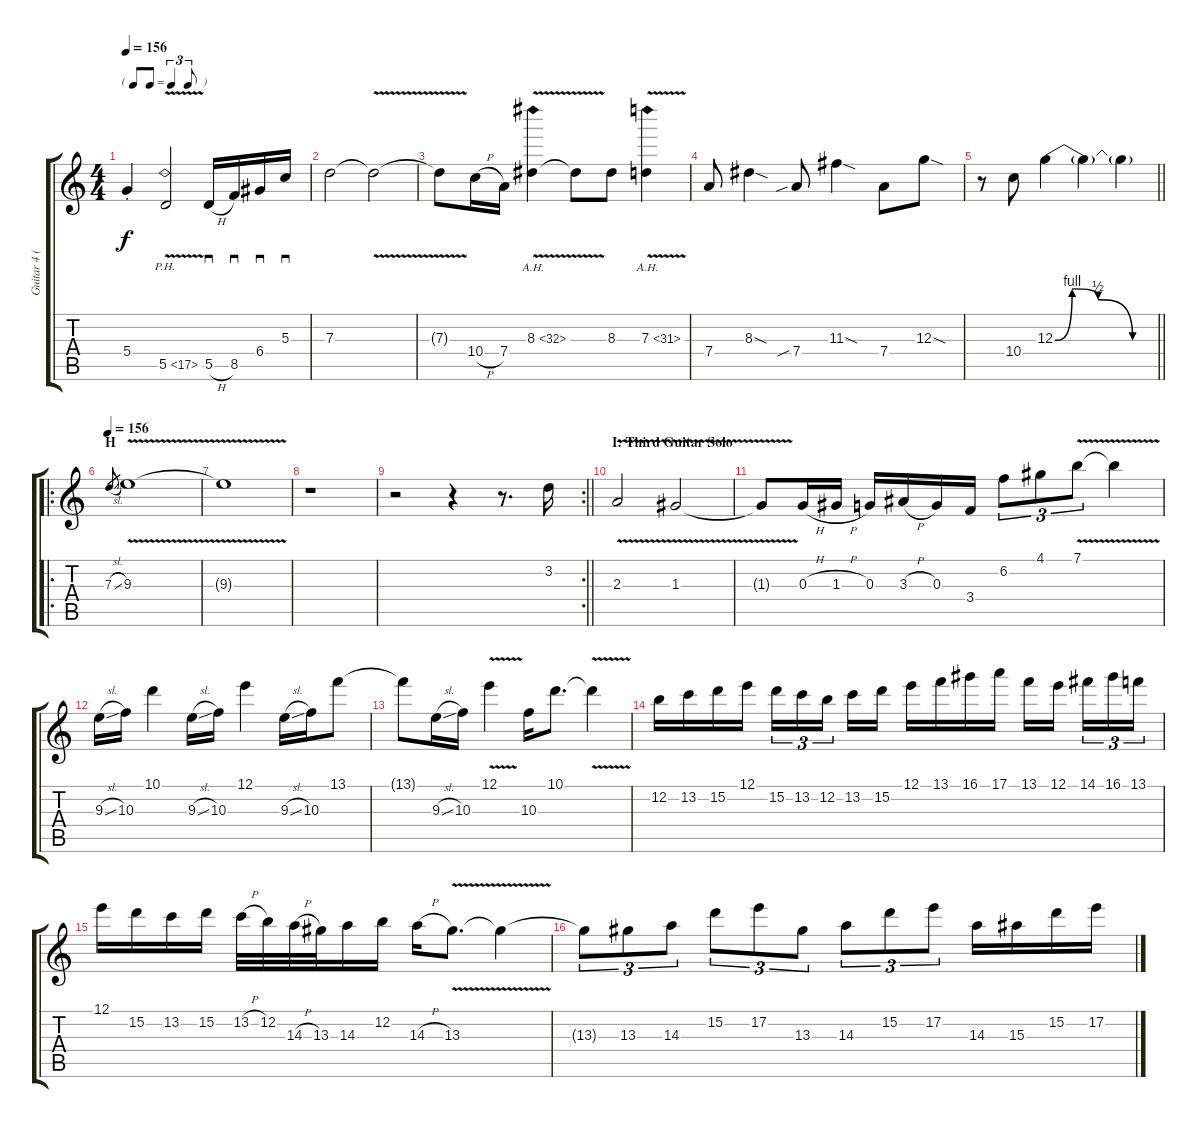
\track ("Guitar 4 (Solo Guitar 2)" "Guitar 4 (") {instrument distortionguitar}
\staff {score tabs}
\tuning (E4 B3 G3 D3 A2 D2) {hide}
\ts (4 4)
\tf triplet8th
\tempo 156
\clef g2
\ks c
5.4{st}.4{dy f} 5.5{ph 12 v}.2 5.5{h}.16{sd} 8.5.16{sd} 6.4.16{sd} 5.3.16{sd} |
7.3.2 7.3{v t}.2 |
7.3{t}.8 10.4{h}.16 7.4.16 8.3{ah 24 v}.4 8.3{t}.8 8.3.8 7.3{ah 24 v}.4 |
7.4.8 8.3{sod}.4 7.4{sib}.8 11.3{sod}.4 7.4.8 12.3{sod}.8 |
\barLineRight lightlight
r.8 10.4.8 12.3{be (custom 0 0 10 4 25 2 45 0 60 0)}.4 12.3{t}.4 12.3{t}.4 |
\ro
\section ("" "H")
\tempo 156
7.3{sl}.8{gr} 9.3{v}.1 |
9.3{t}.1{volume 0} |
r.1 |
\rc 2
\barLineRight lightlight
r.2 r.4 r.8{d} 3.2.16{volume 16} |
\section ("" "I: Third Guitar Solo")
2.3{v}.2 1.3{v}.2 |
1.3{t}.8 0.3{h}.16 1.3{h}.16 0.3.16 3.3{h}.16 0.3.16 3.4.16 6.2.8{tu (3 2)} 4.1.8{tu (3 2)} 7.1{v}.8{tu (3 2)} 7.1{t}.4 |
9.3{sl}.16 10.3.16 10.1.4 9.3{sl}.16 10.3.16 12.1.4 9.3{sl}.16 10.3.16 13.1.8 |
13.1{t}.8 9.3{sl}.16 10.3.16 12.1{v}.4 10.3.16 10.1.8{d} 10.1{v t}.4 |
12.2.16 13.2.16 15.2.16 12.1.16 15.2.16{tu (3 2)} 13.2.16{tu (3 2)} 12.2.16{tu (3 2) beam splitsecondary} 13.2.16 15.2.16 12.1.16 13.1.16 16.1.16 17.1.16 13.1.16 12.1.16{beam splitsecondary} 14.1.16{tu (3 2)} 16.1.16{tu (3 2)} 13.1.16{tu (3 2)} |
12.1.16 15.2.16 13.2.16 15.2.16 13.2{h}.32 12.2.32 14.3{h}.32 13.3.32 14.3.16 12.2.16 14.3{h}.16 13.3{v}.8{d} 13.3{t}.4 |
13.3{t}.8{tu (3 2)} 13.3.8{tu (3 2)} 14.3.8{tu (3 2)} 15.2.8{tu (3 2)} 17.2.8{tu (3 2)} 13.3.8{tu (3 2)} 14.3.8{tu (3 2)} 15.2.8{tu (3 2)} 17.2.8{tu (3 2)} 14.3.16 15.3.16 15.2.16 17.2.16
